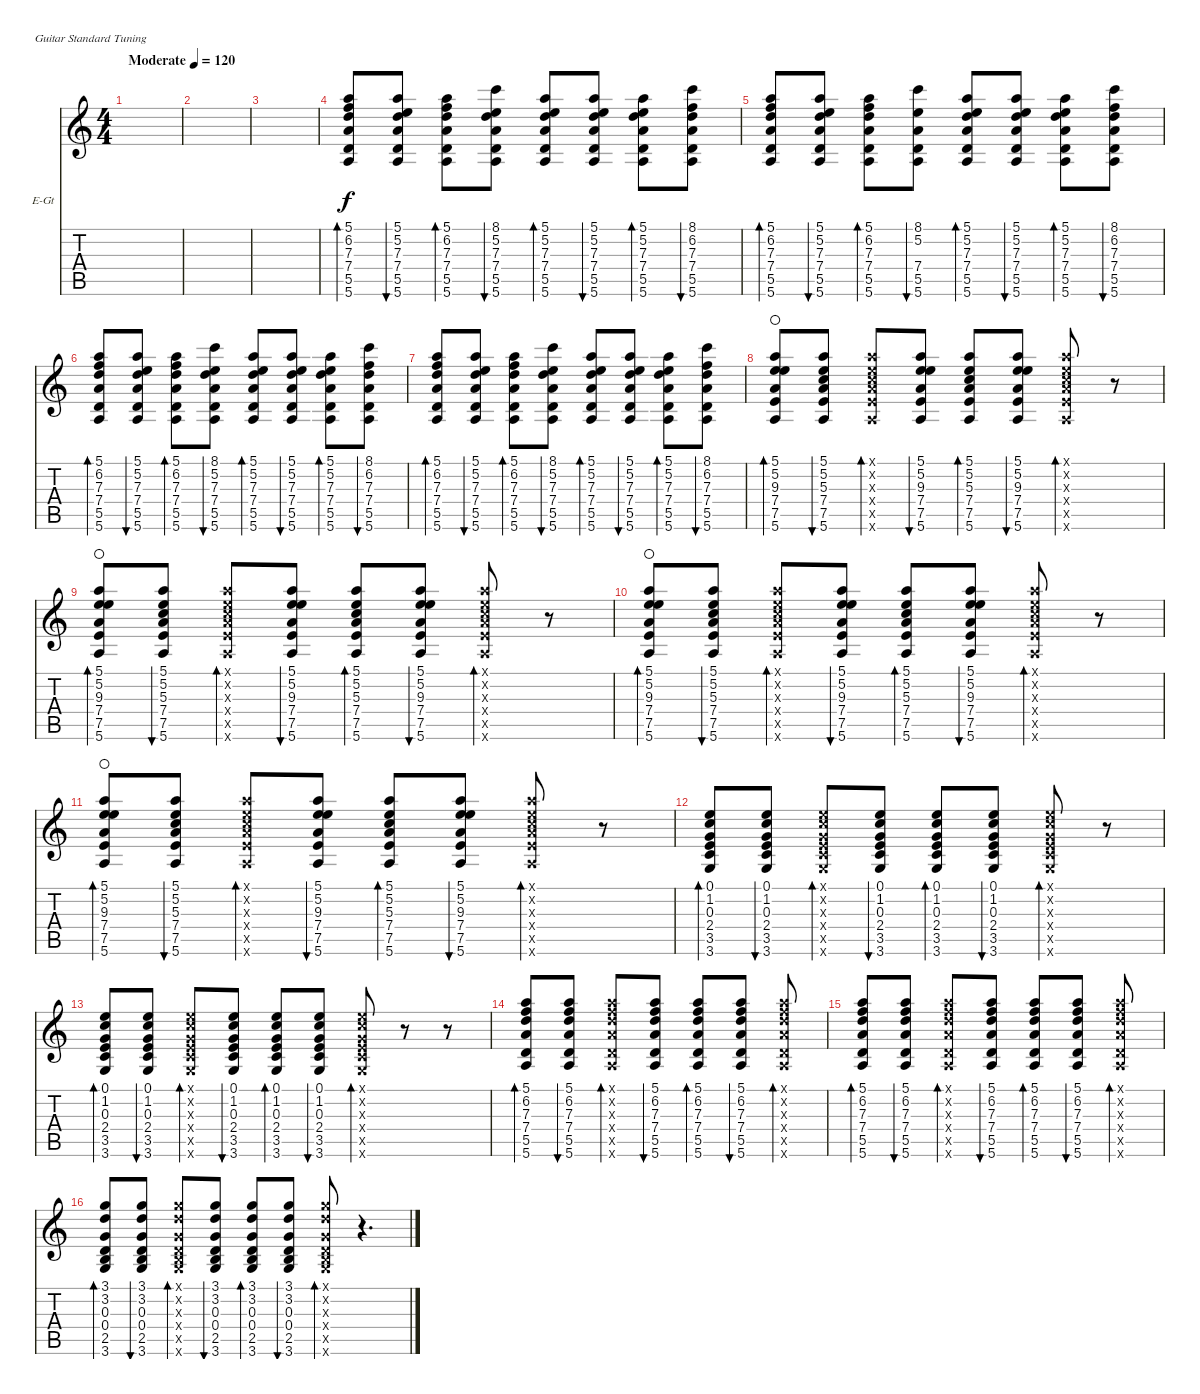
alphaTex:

\bracketExtendMode nobrackets
\firstSystemTrackNameOrientation horizontal
\otherSystemsTrackNameOrientation horizontal
\track ("Electric Guitar" "E-Gt") {instrument electricguitarclean}
\staff {score tabs}
\tuning (E4 B3 G3 D3 A2 E2)
\ts (4 4)
\beaming (8 2 2 2 2)
\tempo (120 "Moderate")
\clef g2
\ks c
|
|
|
(5.1 6.2 7.3 7.4 5.5 5.6).8{bd 30} (5.1 5.2 7.3 7.4 5.5 5.6).8{bu 30} (5.1 6.2 7.3 7.4 5.5 5.6).8{bd 60} (8.1 5.2 7.3 7.4 5.5 5.6).8{bu 60} (5.1 5.2 7.3 7.4 5.5 5.6).8{bd 30} (5.1 5.2 7.3 7.4 5.5 5.6).8{bu 30} (5.1 5.2 7.3 7.4 5.5 5.6).8{bd 30} (8.1 6.2 7.3 7.4 5.5 5.6).8{bu 30} |
(5.1 6.2 7.3 7.4 5.5 5.6).8{bd 30} (5.1 5.2 7.3 7.4 5.5 5.6).8{bu 30} (5.1 6.2 7.3 7.4 5.5 5.6).8{bd 60} (8.1 5.2 7.4 5.5 5.6).8{bu 60} (5.1 5.2 7.3 7.4 5.5 5.6).8{bd 30} (5.1 5.2 7.3 7.4 5.5 5.6).8{bu 30} (5.1 5.2 7.3 7.4 5.5 5.6).8{bd 30} (8.1 6.2 7.3 7.4 5.5 5.6).8{bu 30} |
(5.1 6.2 7.3 7.4 5.5 5.6).8{bd 30} (5.1 5.2 7.3 7.4 5.5 5.6).8{bu 30} (5.1 6.2 7.3 7.4 5.5 5.6).8{bd 60} (8.1 5.2 7.3 7.4 5.5 5.6).8{bu 60} (5.1 5.2 7.3 7.4 5.5 5.6).8{bd 30} (5.1 5.2 7.3 7.4 5.5 5.6).8{bu 30} (5.1 5.2 7.3 7.4 5.5 5.6).8{bd 30} (8.1 6.2 7.3 7.4 5.5 5.6).8{bu 30} |
(5.1 6.2 7.3 7.4 5.5 5.6).8{bd 30} (5.1 5.2 7.3 7.4 5.5 5.6).8{bu 30} (5.1 6.2 7.3 7.4 5.5 5.6).8{bd 60} (8.1 5.2 7.3 7.4 5.5 5.6).8{bu 60} (5.1 5.2 7.3 7.4 5.5 5.6).8{bd 30} (5.1 5.2 7.3 7.4 5.5 5.6).8{bu 30} (5.1 5.2 7.3 7.4 5.5 5.6).8{bd 30} (8.1 6.2 7.3 7.4 5.5 5.6).8{bu 30} |
(5.1 5.2 9.3 7.4 7.5 5.6).8{bd 60 waho} (5.1 5.2 5.3 7.4 7.5 5.6).8{bu 60} (5.1{x} 5.2{x} 5.3{x} 7.4{x} 7.5{x} 5.6{x}).8{bd 30} (5.1 5.2 9.3 7.4 7.5 5.6).8{bu 30} (5.1 5.2 5.3 7.4 7.5 5.6).8{bd 30} (5.1 5.2 9.3 7.4 7.5 5.6).8{bu 30} (5.1{x} 5.2{x} 5.3{x} 7.4{x} 7.5{x} 5.6{x}).8{bd 30} r.8 |
(5.1 5.2 9.3 7.4 7.5 5.6).8{bd 60 waho} (5.1 5.2 5.3 7.4 7.5 5.6).8{bu 60} (5.1{x} 5.2{x} 5.3{x} 7.4{x} 7.5{x} 5.6{x}).8{bd 30} (5.1 5.2 9.3 7.4 7.5 5.6).8{bu 30} (5.1 5.2 5.3 7.4 7.5 5.6).8{bd 30} (5.1 5.2 9.3 7.4 7.5 5.6).8{bu 30} (5.1{x} 5.2{x} 5.3{x} 7.4{x} 7.5{x} 5.6{x}).8{bd 30} r.8 |
(5.1 5.2 9.3 7.4 7.5 5.6).8{bd 60 waho} (5.1 5.2 5.3 7.4 7.5 5.6).8{bu 60} (5.1{x} 5.2{x} 5.3{x} 7.4{x} 7.5{x} 5.6{x}).8{bd 30} (5.1 5.2 9.3 7.4 7.5 5.6).8{bu 30} (5.1 5.2 5.3 7.4 7.5 5.6).8{bd 30} (5.1 5.2 9.3 7.4 7.5 5.6).8{bu 30} (5.1{x} 5.2{x} 5.3{x} 7.4{x} 7.5{x} 5.6{x}).8{bd 30} r.8 |
(5.1 5.2 9.3 7.4 7.5 5.6).8{bd 60 waho} (5.1 5.2 5.3 7.4 7.5 5.6).8{bu 60} (5.1{x} 5.2{x} 5.3{x} 7.4{x} 7.5{x} 5.6{x}).8{bd 30} (5.1 5.2 9.3 7.4 7.5 5.6).8{bu 30} (5.1 5.2 5.3 7.4 7.5 5.6).8{bd 30} (5.1 5.2 9.3 7.4 7.5 5.6).8{bu 30} (5.1{x} 5.2{x} 5.3{x} 7.4{x} 7.5{x} 5.6{x}).8{bd 30} r.8 |
(0.1 1.2 0.3 2.4 3.5 3.6).8{bd 30} (0.1 1.2 0.3 2.4 3.5 3.6).8{bu 30} (0.1{x} 1.2{x} 0.3{x} 2.4{x} 3.5{x} 3.6{x}).8{bd 120} (0.1 1.2 0.3 2.4 3.5 3.6).8{bu 30} (0.1 1.2 0.3 2.4 3.5 3.6).8{bd 30} (0.1 1.2 0.3 2.4 3.5 3.6).8{bu 30} (0.1{x} 1.2{x} 0.3{x} 2.4{x} 3.5{x} 3.6{x}).8{bd 118} r.8 |
(0.1 1.2 0.3 2.4 3.5 3.6).8{bd 30} (0.1 1.2 0.3 2.4 3.5 3.6).8{bu 30} (0.1{x} 1.2{x} 0.3{x} 2.4{x} 3.5{x} 3.6{x}).8{bd 120} (0.1 1.2 0.3 2.4 3.5 3.6).8{bu 30} (0.1 1.2 0.3 2.4 3.5 3.6).8{bd 30} (0.1 1.2 0.3 2.4 3.5 3.6).8{bu 30} (0.1{x} 1.2{x} 0.3{x} 2.4{x} 3.5{x} 3.6{x}).8{bd 118} r.8 r.8 |
(5.1 6.2 7.3 7.4 5.5 5.6).8{bd 31} (5.1 6.2 7.3 7.4 5.5 5.6).8{bu 30} (5.1{x} 6.2{x} 7.3{x} 7.4{x} 5.5{x} 5.6{x}).8{bd 30} (5.1 6.2 7.3 7.4 5.5 5.6).8{bu 30} (5.1 6.2 7.3 7.4 5.5 5.6).8{bd 30} (5.1 6.2 7.3 7.4 5.5 5.6).8{bu 30} (5.1{x} 6.2{x} 7.3{x} 7.4{x} 5.5{x} 5.6{x}).8{bd 30} |
(5.1 6.2 7.3 7.4 5.5 5.6).8{bd 31} (5.1 6.2 7.3 7.4 5.5 5.6).8{bu 30} (5.1{x} 6.2{x} 7.3{x} 7.4{x} 5.5{x} 5.6{x}).8{bd 30} (5.1 6.2 7.3 7.4 5.5 5.6).8{bu 30} (5.1 6.2 7.3 7.4 5.5 5.6).8{bd 30} (5.1 6.2 7.3 7.4 5.5 5.6).8{bu 30} (5.1{x} 6.2{x} 7.3{x} 7.4{x} 5.5{x} 5.6{x}).8{bd 30} |
(3.1 2.5 3.6 3.2 0.4 0.3).8{bd 30} (0.3 0.4 3.1 3.2 2.5 3.6).8{bu 30} (3.1{x} 2.5{x} 3.6{x} 3.2{x} 0.4{x} 0.3{x}).8{bd 30} (0.3 0.4 3.1 3.2 2.5 3.6).8{bu 30} (0.3 0.4 3.1 3.2 2.5 3.6).8{bd 30} (3.1 2.5 3.6 3.2 0.4 0.3).8{bu 30} (0.3{x} 0.4{x} 3.1{x} 3.2{x} 2.5{x} 3.6{x}).8{bd 30} r.4{d}
